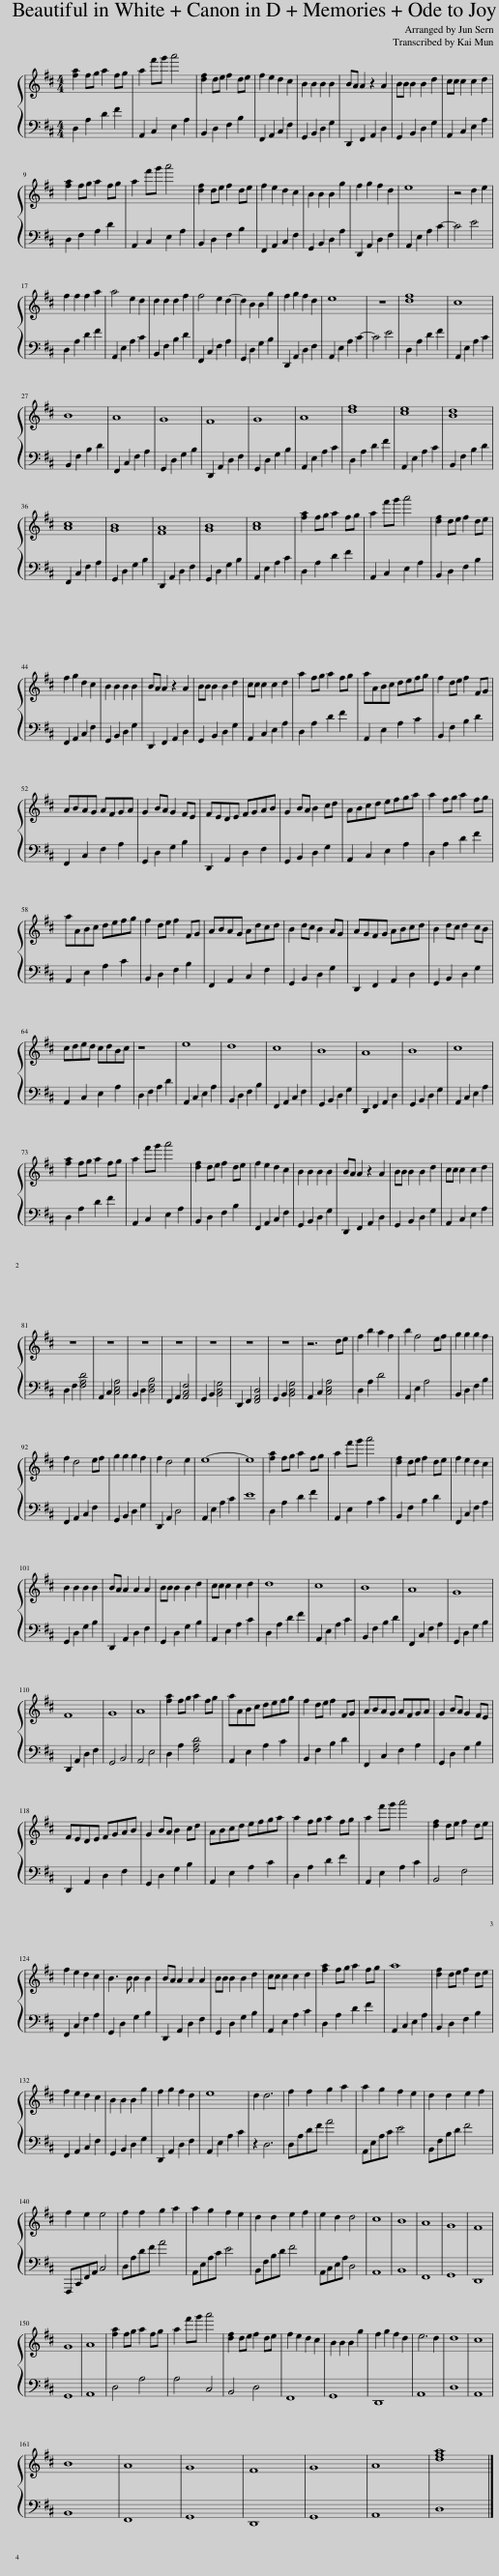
X:1
%%score { 1 | 2 }
L:1/8
M:4/4
I:linebreak $
K:D
V:1 treble
V:2 bass
V:1
 [fa]2 fg a2 fg | a2 f'g' a'4 | [df]2 de f2 de | f2 e2 d2 c2 | B2 B2 B2 B2 | %5
 BA A2 z2 A2 | BB B2 B2 d2 | cc c2 c2 d2 |$ [fa]2 fg a2 fg | a2 f'g' a'4 | %10
 [df]2 de f2 de | f2 e2 d2 c2 | B2 B2 B2 g2 | f2 g2 f2 d2 | e8 | %15
 z4 d2 e2 |$ f2 f2 f2 a2 | a4 e2 d2 | d2 d2 d2 f2 | f4 e2 d2- | %20
 d2 B2 B2 g2 | f2 g2 f2 d2 | e8 | z8 | [df]8 | %25
 c8 |$ B8 | A8 | G8 | F8 | %30
 G8 | A8 | [df]8 | [ce]8 | [Bd]8 |$ %35
 [Ac]8 | [GB]8 | [FA]8 | [GB]8 | [Ac]8 | %40
 [fa]2 fg a2 fg | a2 f'g' a'4 | [df]2 de f2 de |$ f2 g2 d2 c2 | B2 B2 B2 B2 | %45
 BA A2 z2 A2 | BB B2 B2 d2 | cc c2 c2 d2 | a2 fg a2 fg | aABc defg | %50
 f2 de f2 FG |$ ABAG AFGA | G2 BA G2 FE | FEDE FGAB | G2 BA B2 cd | %55
 ABcd efga | a2 fg a2 fg |$ aABc defg | f2 de f2 FG | ABAG Adcd | %60
 B2 dc B2 AG | AGFG ABcd | B2 dc d2 cB |$ cded cdBc | z8 | %65
 e8 | d8 | c8 | B8 | A8 | %70
 B8 | c8 |$ [fa]2 fg a2 fg | a2 f'g' a'4 | [df]2 de f2 de | %75
 f2 e2 d2 c2 | B2 B2 B2 B2 | BA A2 z2 A2 | BB B2 B2 d2 | cc c2 c2 d2 |$ %80
 z8 | z8 | z8 | z8 | z8 | %85
 z8 | z8 | z6 de | f2 b2 a2 f2 | b2 f4 ef | %90
 g2 g2 g2 f2 |$ f2 d4 ef | g2 g2 g2 f2 | f2 d4 e2 | e8- | %95
 e8 | [fa]2 fg a2 fg | a2 f'g' a'4 | [df]2 de f2 de | f2 e2 d2 c2 |$ %100
 B2 B2 B2 B2 | BA A2 A2 A2 | BB B2 B2 d2 | cc c2 c2 d2 | d8 | %105
 c8 | B8 | A8 | G8 |$ F8 | %110
 G8 | A8 | [fa]2 fg a2 fg | aABc defg | f2 de f2 FG | %115
 ABAG AFGA | G2 BA G2 FE |$ FEDE FGAB | G2 BA B2 cd | ABcd efga | %120
 a2 fg a2 fg | a2 f'g' a'4 | [df]2 de f2 de |$ f2 e2 d2 c2 | B3 B B2 B2 | %125
 BA A2 A2 A2 | BB B2 B2 d2 | cc c2 c2 d2 | [fa]2 fg a2 fg | a8 | %130
 [df]2 de f2 de |$ f2 e2 d2 c2 | B2 B2 B2 g2 | f2 g2 f2 d2 | e8 | %135
 d2 d6 | f2 f2 g2 a2 | a2 g2 f2 e2 | d2 d2 e2 f2 |$ f2 e2 e4 | %140
 f2 f2 g2 a2 | a2 g2 f2 e2 | d2 d2 e2 f2 | e2 d2 d4 | c8 | %145
 B8 | A8 | G8 | F8 |$ G8 | %150
 A8 | [fa]2 fg a2 fg | a2 f'g' a'4 | [df]2 de f2 de | f2 e2 d2 c2 | %155
 B2 B2 B2 g2 | f2 g2 f2 d2 | e6 d2 | d8 | c8 |$ %160
 B8 | A8 | G8 | F8 | G8 | %165
 A8 | [dfa]8 |] %167
V:2
 D,2 A,2 D2 F2 | A,,2 C,2 E,2 A,2 | B,,2 D,2 F,2 B,2 | F,,2 A,,2 C,2 F,2 | G,,2 B,,2 D,2 G,2 | %5
 D,,2 F,,2 A,,2 D,2 | G,,2 B,,2 D,2 G,2 | A,,2 C,2 E,2 A,2 |$ D,2 F,2 A,2 D2 | A,,2 C,2 E,2 A,2 | %10
 B,,2 D,2 F,2 B,2 | F,,2 A,,2 C,2 F,2 | G,,2 B,,2 D,2 A,2 | D,,2 A,,2 D,2 F,2 | A,,2 E,2 A,2 C2- | %15
 C4 E4 |$ D,2 A,2 D2 F2 | A,,2 E,2 A,2 C2 | B,,2 F,2 B,2 D2 | F,,2 C,2 F,2 A,2 | %20
 G,,2 D,2 G,2 B,2 | D,,2 A,,2 D,2 F,2 | A,,2 E,2 A,2 C2- | C4 E4 | D,2 A,2 D2 F2 | %25
 A,,2 E,2 A,2 C2 |$ B,,2 F,2 B,2 D2 | F,,2 C,2 F,2 A,2 | G,,2 D,2 G,2 B,2 | D,,2 A,,2 D,2 F,2 | %30
 G,,2 D,2 G,2 B,2 | A,,2 E,2 A,2 C2 | D,2 A,2 D2 F2 | A,,2 E,2 A,2 C2 | B,,2 F,2 B,2 D2 |$ %35
 F,,2 C,2 F,2 A,2 | G,,2 D,2 G,2 B,2 | D,,2 A,,2 D,2 F,2 | G,,2 D,2 G,2 B,2 | A,,2 E,2 A,2 C2 | %40
 D,2 A,2 D2 F2 | A,,2 C,2 E,2 A,2 | B,,2 D,2 F,2 B,2 |$ F,,2 A,,2 C,2 F,2 | G,,2 B,,2 D,2 G,2 | %45
 D,,2 F,,2 A,,2 D,2 | G,,2 B,,2 D,2 G,2 | A,,2 C,2 E,2 A,2 | D,2 A,2 D2 F2 | A,,2 E,2 A,2 C2 | %50
 B,,2 F,2 B,2 D2 |$ F,,2 C,2 F,2 A,2 | G,,2 D,2 G,2 B,2 | D,,2 A,,2 D,2 F,2 | G,,2 B,,2 D,2 G,2 | %55
 A,,2 C,2 E,2 A,2 | D,2 A,2 D2 F2 |$ A,,2 E,2 A,2 C2 | B,,2 D,2 F,2 B,2 | F,,2 A,,2 C,2 F,2 | %60
 G,,2 B,,2 D,2 G,2 | D,,2 F,,2 A,,2 D,2 | G,,2 B,,2 D,2 G,2 |$ A,,2 C,2 E,2 A,2 | D,2 F,2 A,2 D2 | %65
 A,,2 C,2 E,2 A,2 | B,,2 D,2 F,2 B,2 | F,,2 A,,2 C,2 F,2 | G,,2 B,,2 D,2 G,2 | D,,2 F,,2 A,,2 D,2 | %70
 G,,2 B,,2 D,2 G,2 | A,,2 C,2 E,2 A,2 |$ D,2 A,2 D2 F2 | A,,2 C,2 E,2 A,2 | B,,2 D,2 F,2 B,2 | %75
 F,,2 A,,2 C,2 F,2 | G,,2 B,,2 D,2 G,2 | D,,2 F,,2 A,,2 D,2 | G,,2 B,,2 D,2 G,2 | A,,2 C,2 E,2 A,2 |$ %80
 D,2 F,2 [F,A,D]4 | A,,2 C,2 [C,E,A,]4 | B,,2 D,2 [D,F,B,]4 | F,,2 A,,2 [A,,C,F,]4 | G,,2 B,,2 [B,,D,G,]4 | %85
 D,,2 F,,2 [F,,A,,D,]4 | G,,2 B,,2 [B,,D,G,]4 | A,,2 C,2 [C,E,A,]4 | D,2 A,2 D4 | A,,2 E,2 A,4 | %90
 B,,2 D,2 F,2 B,2 |$ F,,2 A,,2 C,2 F,2 | G,,2 B,,2 D,2 G,2 | D,,2 A,,2 D,4 | A,,2 E,2 A,2 C2 | %95
 E8 | D,2 A,2 D2 F2 | A,,2 E,2 A,2 C2 | B,,2 F,2 B,2 D2 | F,,2 C,2 F,2 A,2 |$ %100
 G,,2 D,2 G,2 B,2 | D,,2 A,,2 D,2 F,2 | G,,2 D,2 G,2 B,2 | A,,2 E,2 A,2 C2 | D,2 A,2 D2 F2 | %105
 A,,2 E,2 A,2 C2 | B,,2 F,2 B,2 D2 | F,,2 C,2 F,2 A,2 | G,,2 D,2 G,2 B,2 |$ D,,2 A,,2 D,2 F,2 | %110
 G,,4 B,,4 | A,,4 E,4 | D,2 A,2 [F,A,D]4 | A,,2 E,2 A,2 C2 | B,,2 F,2 B,2 D2 | %115
 F,,2 C,2 F,2 A,2 | G,,2 D,2 G,2 B,2 |$ D,,2 A,,2 D,2 F,2 | G,,2 D,2 G,2 B,2 | A,,2 E,2 A,2 C2 | %120
 D,2 A,2 D2 F2 | A,,2 E,2 A,2 C2 | B,,4 F,4 |$ F,,2 C,2 F,2 A,2 | G,,2 D,2 G,2 B,2 | %125
 D,,2 A,,2 D,2 F,2 | G,,2 D,2 G,2 B,2 | A,,2 E,2 A,2 C2 | D,2 A,2 D2 F2 | A,,2 C,2 E,2 A,2 | %130
 B,,2 D,2 F,2 B,2 |$ F,,2 A,,2 C,2 F,2 | G,,2 B,,2 D,2 G,2 | D,,2 A,,2 D,2 F,2 | A,,2 E,2 A,2 C2 | %135
 z2 D,6 | D,A,DF A4 | A,,E,A,C E4 | B,,F,B,D F4 |$ F,,,C,,F,,A,, C,4 | %140
 D,A,DF A4 | A,,E,A,C E4 | B,,F,B,D F4 | A,,C,E,A, D,4 | A,,8 | %145
 B,,8 | F,,8 | G,,8 | D,,8 |$ G,,8 | %150
 A,,8 | D,4 A,4 | A,4 C,4 | B,,4 D,4 | F,,8 | %155
 G,,8 | D,,8 | A,,8 | D,8 | A,,8 |$ %160
 B,,8 | F,,8 | G,,8 | D,,8 | G,,8 | %165
 A,,8 | D,8 |] %167
